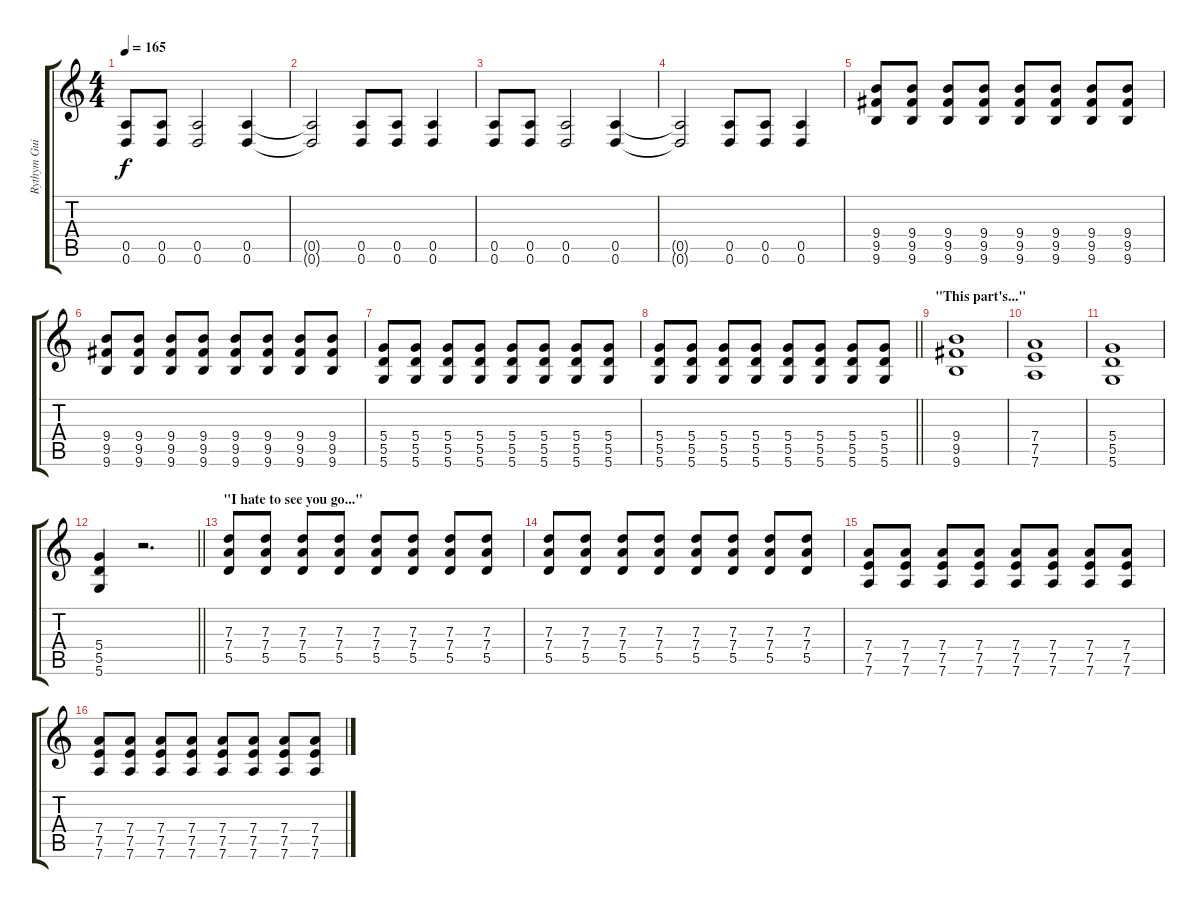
\track ("Rythym Guitar" "Rythym Gui") {instrument distortionguitar}
\staff {score tabs}
\tuning (E4 B3 G3 D3 A2 D2) {hide}
\ts (4 4)
\tempo 165
\clef g2
\ks c
(0.5 0.6).8{dy f} (0.5 0.6).8 (0.5 0.6).2 (0.5 0.6).4 |
(0.5{t} 0.6{t}).2 (0.5 0.6).8 (0.5 0.6).8 (0.5 0.6).4 |
(0.5 0.6).8 (0.5 0.6).8 (0.5 0.6).2 (0.5 0.6).4 |
(0.5{t} 0.6{t}).2 (0.5 0.6).8 (0.5 0.6).8 (0.5 0.6).4 |
(9.4 9.5 9.6).8 (9.4 9.5 9.6).8 (9.4 9.5 9.6).8 (9.4 9.5 9.6).8 (9.4 9.5 9.6).8 (9.4 9.5 9.6).8 (9.4 9.5 9.6).8 (9.4 9.5 9.6).8 |
(9.4 9.5 9.6).8 (9.4 9.5 9.6).8 (9.4 9.5 9.6).8 (9.4 9.5 9.6).8 (9.4 9.5 9.6).8 (9.4 9.5 9.6).8 (9.4 9.5 9.6).8 (9.4 9.5 9.6).8 |
(5.4 5.5 5.6).8 (5.4 5.5 5.6).8 (5.4 5.5 5.6).8 (5.4 5.5 5.6).8 (5.4 5.5 5.6).8 (5.4 5.5 5.6).8 (5.4 5.5 5.6).8 (5.4 5.5 5.6).8 |
\barLineRight lightlight
(5.4 5.5 5.6).8 (5.4 5.5 5.6).8 (5.4 5.5 5.6).8 (5.4 5.5 5.6).8 (5.4 5.5 5.6).8 (5.4 5.5 5.6).8 (5.4 5.5 5.6).8 (5.4 5.5 5.6).8 |
\section ("" "\"This part's...\"")
(9.4 9.5 9.6).1 |
(7.4 7.5 7.6).1 |
(5.4 5.5 5.6).1 |
\barLineRight lightlight
(5.4 5.5 5.6).4 r.2{d} |
\section ("" "\"I hate to see you go...\"")
(7.3 7.4 5.5).8 (7.3 7.4 5.5).8 (7.3 7.4 5.5).8 (7.3 7.4 5.5).8 (7.3 7.4 5.5).8 (7.3 7.4 5.5).8 (7.3 7.4 5.5).8 (7.3 7.4 5.5).8 |
(7.3 7.4 5.5).8 (7.3 7.4 5.5).8 (7.3 7.4 5.5).8 (7.3 7.4 5.5).8 (7.3 7.4 5.5).8 (7.3 7.4 5.5).8 (7.3 7.4 5.5).8 (7.3 7.4 5.5).8 |
(7.4 7.5 7.6).8 (7.4 7.5 7.6).8 (7.4 7.5 7.6).8 (7.4 7.5 7.6).8 (7.4 7.5 7.6).8 (7.4 7.5 7.6).8 (7.4 7.5 7.6).8 (7.4 7.5 7.6).8 |
(7.4 7.5 7.6).8 (7.4 7.5 7.6).8 (7.4 7.5 7.6).8 (7.4 7.5 7.6).8 (7.4 7.5 7.6).8 (7.4 7.5 7.6).8 (7.4 7.5 7.6).8 (7.4 7.5 7.6).8
